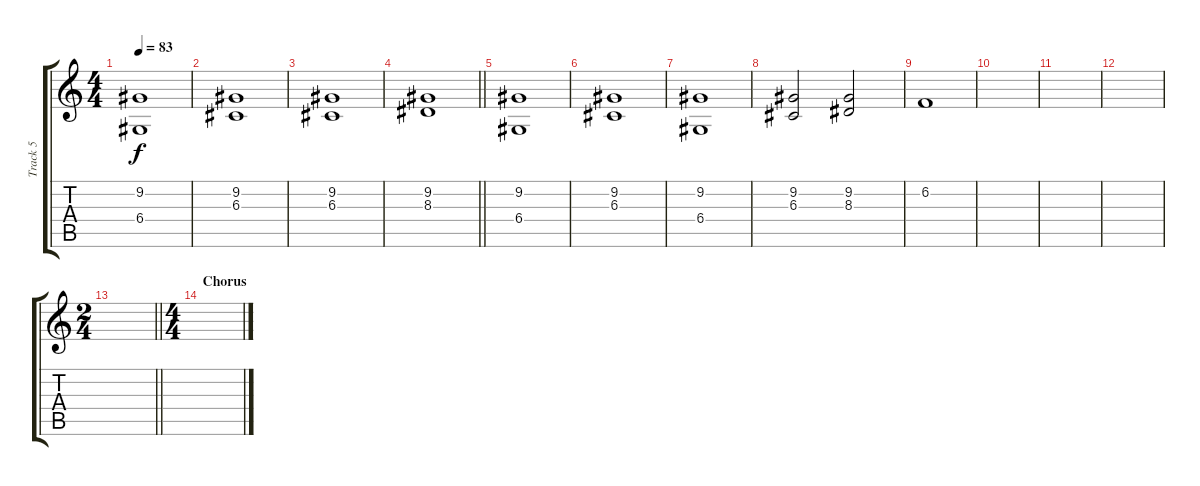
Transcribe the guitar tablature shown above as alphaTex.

\track ("Track 5" "Track 5") {instrument stringensemble2}
\staff {score tabs}
\tuning (E4 B3 G3 D3 A2 E2) {hide}
\ts (4 4)
\tempo 83
\clef g2
\ks c
(9.2 6.4).1{dy f} |
(9.2 6.3).1 |
(9.2 6.3).1 |
\barLineRight lightlight
(9.2 8.3).1 |
(9.2 6.4).1 |
(9.2 6.3).1 |
(9.2 6.4).1 |
(9.2 6.3).2 (9.2 8.3).2 |
6.2.1 |
|
|
|
\ts (2 4)
\barLineRight lightlight
|
\ts (4 4)
\section ("" "Chorus")
